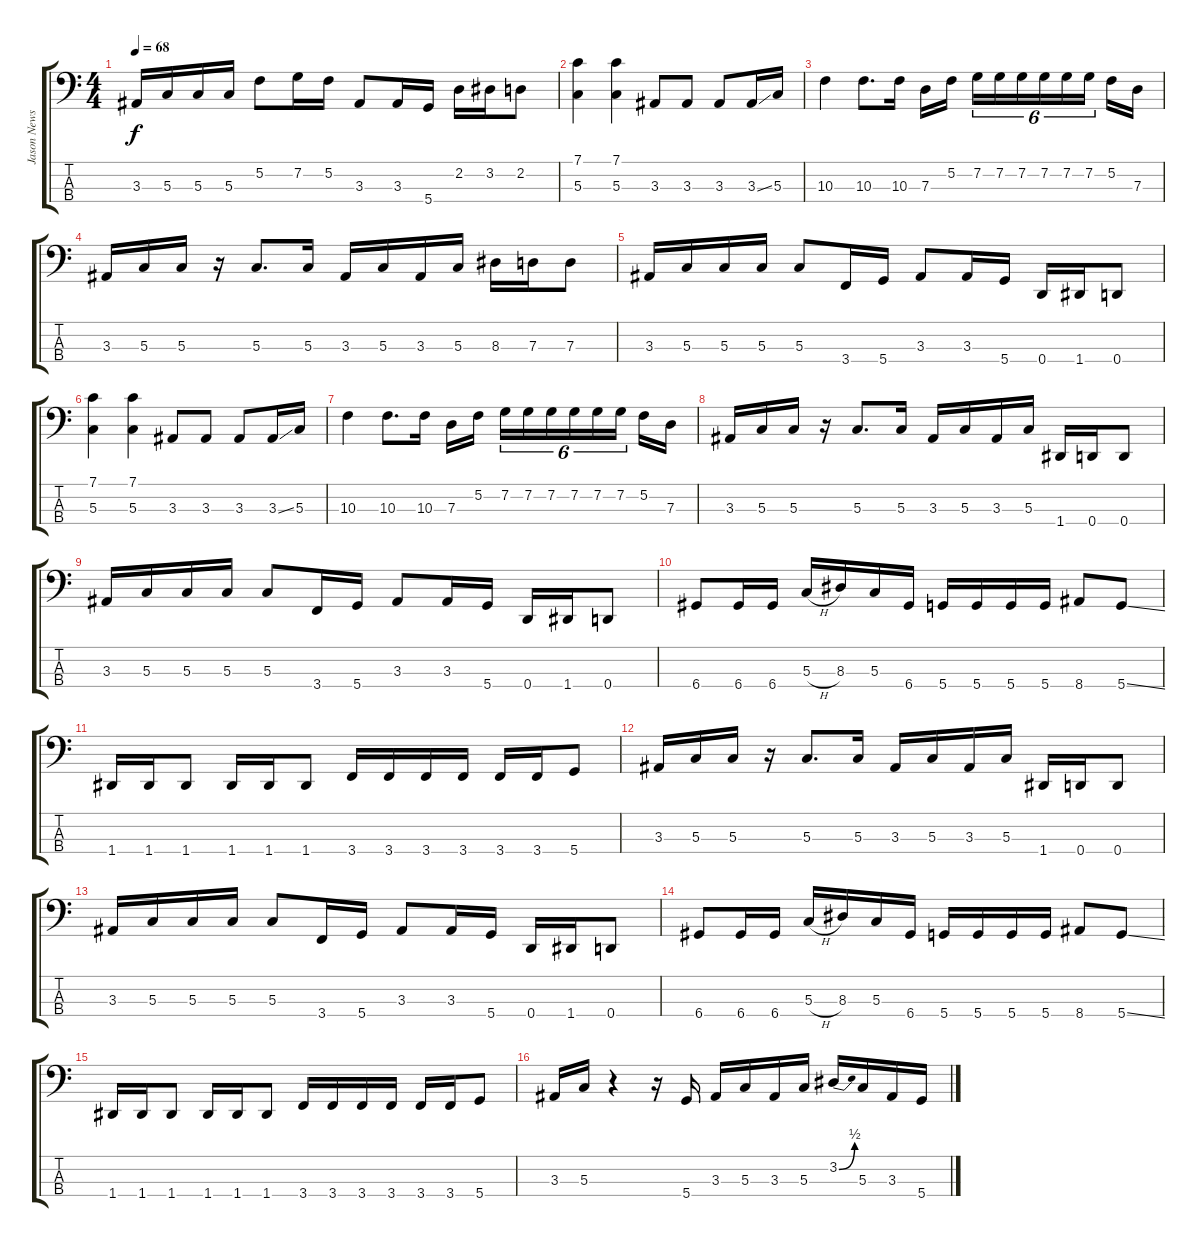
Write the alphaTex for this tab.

\track ("Jason Newsted" "Jason News") {instrument electricbasspick}
\staff {score tabs}
\tuning (F2 C2 G1 D1) {hide}
\ts (4 4)
\tempo 68
\clef f4
\ks c
3.3.16{dy f} 5.3.16 5.3.16 5.3.16 5.2.8 7.2.16 5.2.16 3.3.8 3.3.16 5.4.16 2.2.16 3.2.16 2.2.8 |
(7.1 5.3).4 (7.1 5.3).4 3.3.8 3.3.8 3.3.8 3.3{ss}.16 5.3.16 |
10.3.4 10.3.8{d} 10.3.16 7.3.16 5.2.16 7.2.16{tu (6 4)} 7.2.16{tu (6 4)} 7.2.16{tu (6 4)} 7.2.16{tu (6 4)} 7.2.16{tu (6 4)} 7.2.16{tu (6 4)} 5.2.16 7.3.16 |
3.3.16 5.3.16 5.3.16 r.16 5.3.8{d} 5.3.16 3.3.16 5.3.16 3.3.16 5.3.16 8.3.16 7.3.16 7.3.8 |
3.3.16 5.3.16 5.3.16 5.3.16 5.3.8 3.4.16 5.4.16 3.3.8 3.3.16 5.4.16 0.4.16 1.4.16 0.4.8 |
(7.1 5.3).4 (7.1 5.3).4 3.3.8 3.3.8 3.3.8 3.3{ss}.16 5.3.16 |
10.3.4 10.3.8{d} 10.3.16 7.3.16 5.2.16 7.2.16{tu (6 4)} 7.2.16{tu (6 4)} 7.2.16{tu (6 4)} 7.2.16{tu (6 4)} 7.2.16{tu (6 4)} 7.2.16{tu (6 4)} 5.2.16 7.3.16 |
3.3.16 5.3.16 5.3.16 r.16 5.3.8{d} 5.3.16 3.3.16 5.3.16 3.3.16 5.3.16 1.4.16 0.4.16 0.4.8 |
3.3.16 5.3.16 5.3.16 5.3.16 5.3.8 3.4.16 5.4.16 3.3.8 3.3.16 5.4.16 0.4.16 1.4.16 0.4.8 |
6.4.8 6.4.16 6.4.16 5.3{h}.16 8.3.16 5.3.16 6.4.16 5.4.16 5.4.16 5.4.16 5.4.16 8.4.8 5.4{ss}.8 |
1.4.16 1.4.16 1.4.8 1.4.16 1.4.16 1.4.8 3.4.16 3.4.16 3.4.16 3.4.16 3.4.16 3.4.16 5.4.8 |
3.3.16 5.3.16 5.3.16 r.16 5.3.8{d} 5.3.16 3.3.16 5.3.16 3.3.16 5.3.16 1.4.16 0.4.16 0.4.8 |
3.3.16 5.3.16 5.3.16 5.3.16 5.3.8 3.4.16 5.4.16 3.3.8 3.3.16 5.4.16 0.4.16 1.4.16 0.4.8 |
6.4.8 6.4.16 6.4.16 5.3{h}.16 8.3.16 5.3.16 6.4.16 5.4.16 5.4.16 5.4.16 5.4.16 8.4.8 5.4{ss}.8 |
1.4.16 1.4.16 1.4.8 1.4.16 1.4.16 1.4.8 3.4.16 3.4.16 3.4.16 3.4.16 3.4.16 3.4.16 5.4.8 |
3.3.16 5.3.16 r.4 r.16 5.4.16 3.3.16 5.3.16 3.3.16 5.3.16 3.2{be (bend 0 0 60 2)}.16 5.3.16 3.3.16 5.4.16
